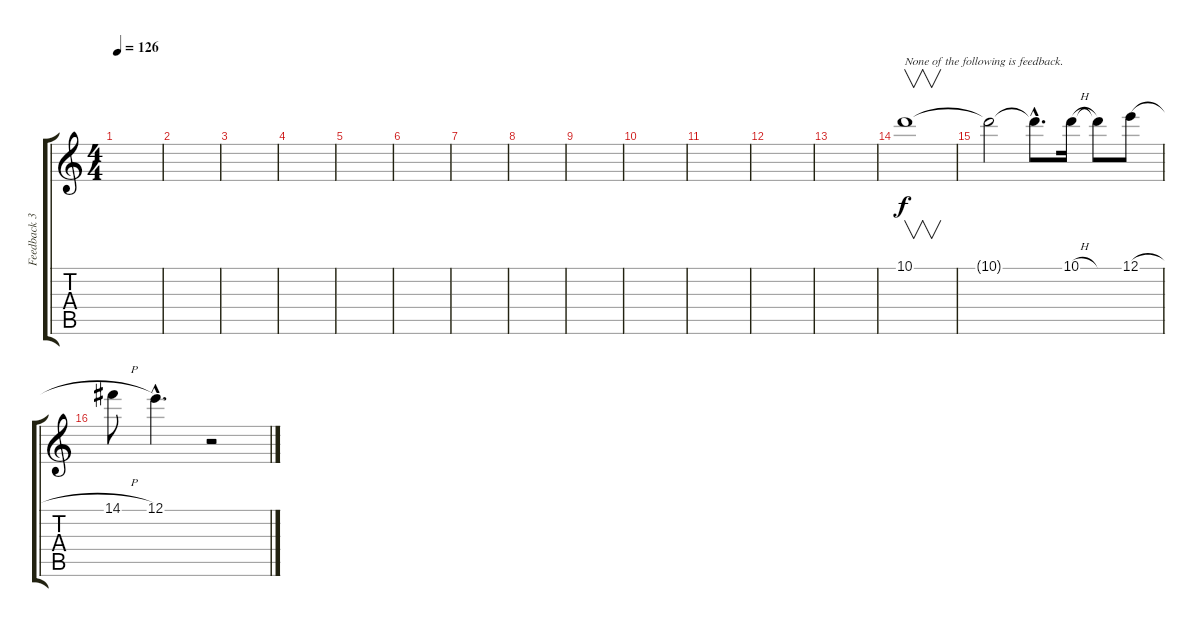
\track ("Feedback 3" "Feedback 3") {instrument distortionguitar}
\staff {score tabs}
\tuning (E4 B3 G3 D3 A2 D2) {hide}
\ts (4 4)
\tempo 126
\clef g2
\ks c
|
|
|
|
|
|
|
|
|
|
|
|
|
10.1.1{v txt "None of the following is feedback." volume 10 instrument electricguitarjazz} |
10.1{t}.2 10.1{hac t}.8{d} 10.1{h}.16 10.1{t}.8 12.1{h}.8 |
14.1{h}.8 12.1{hac}.4{d} r.2
